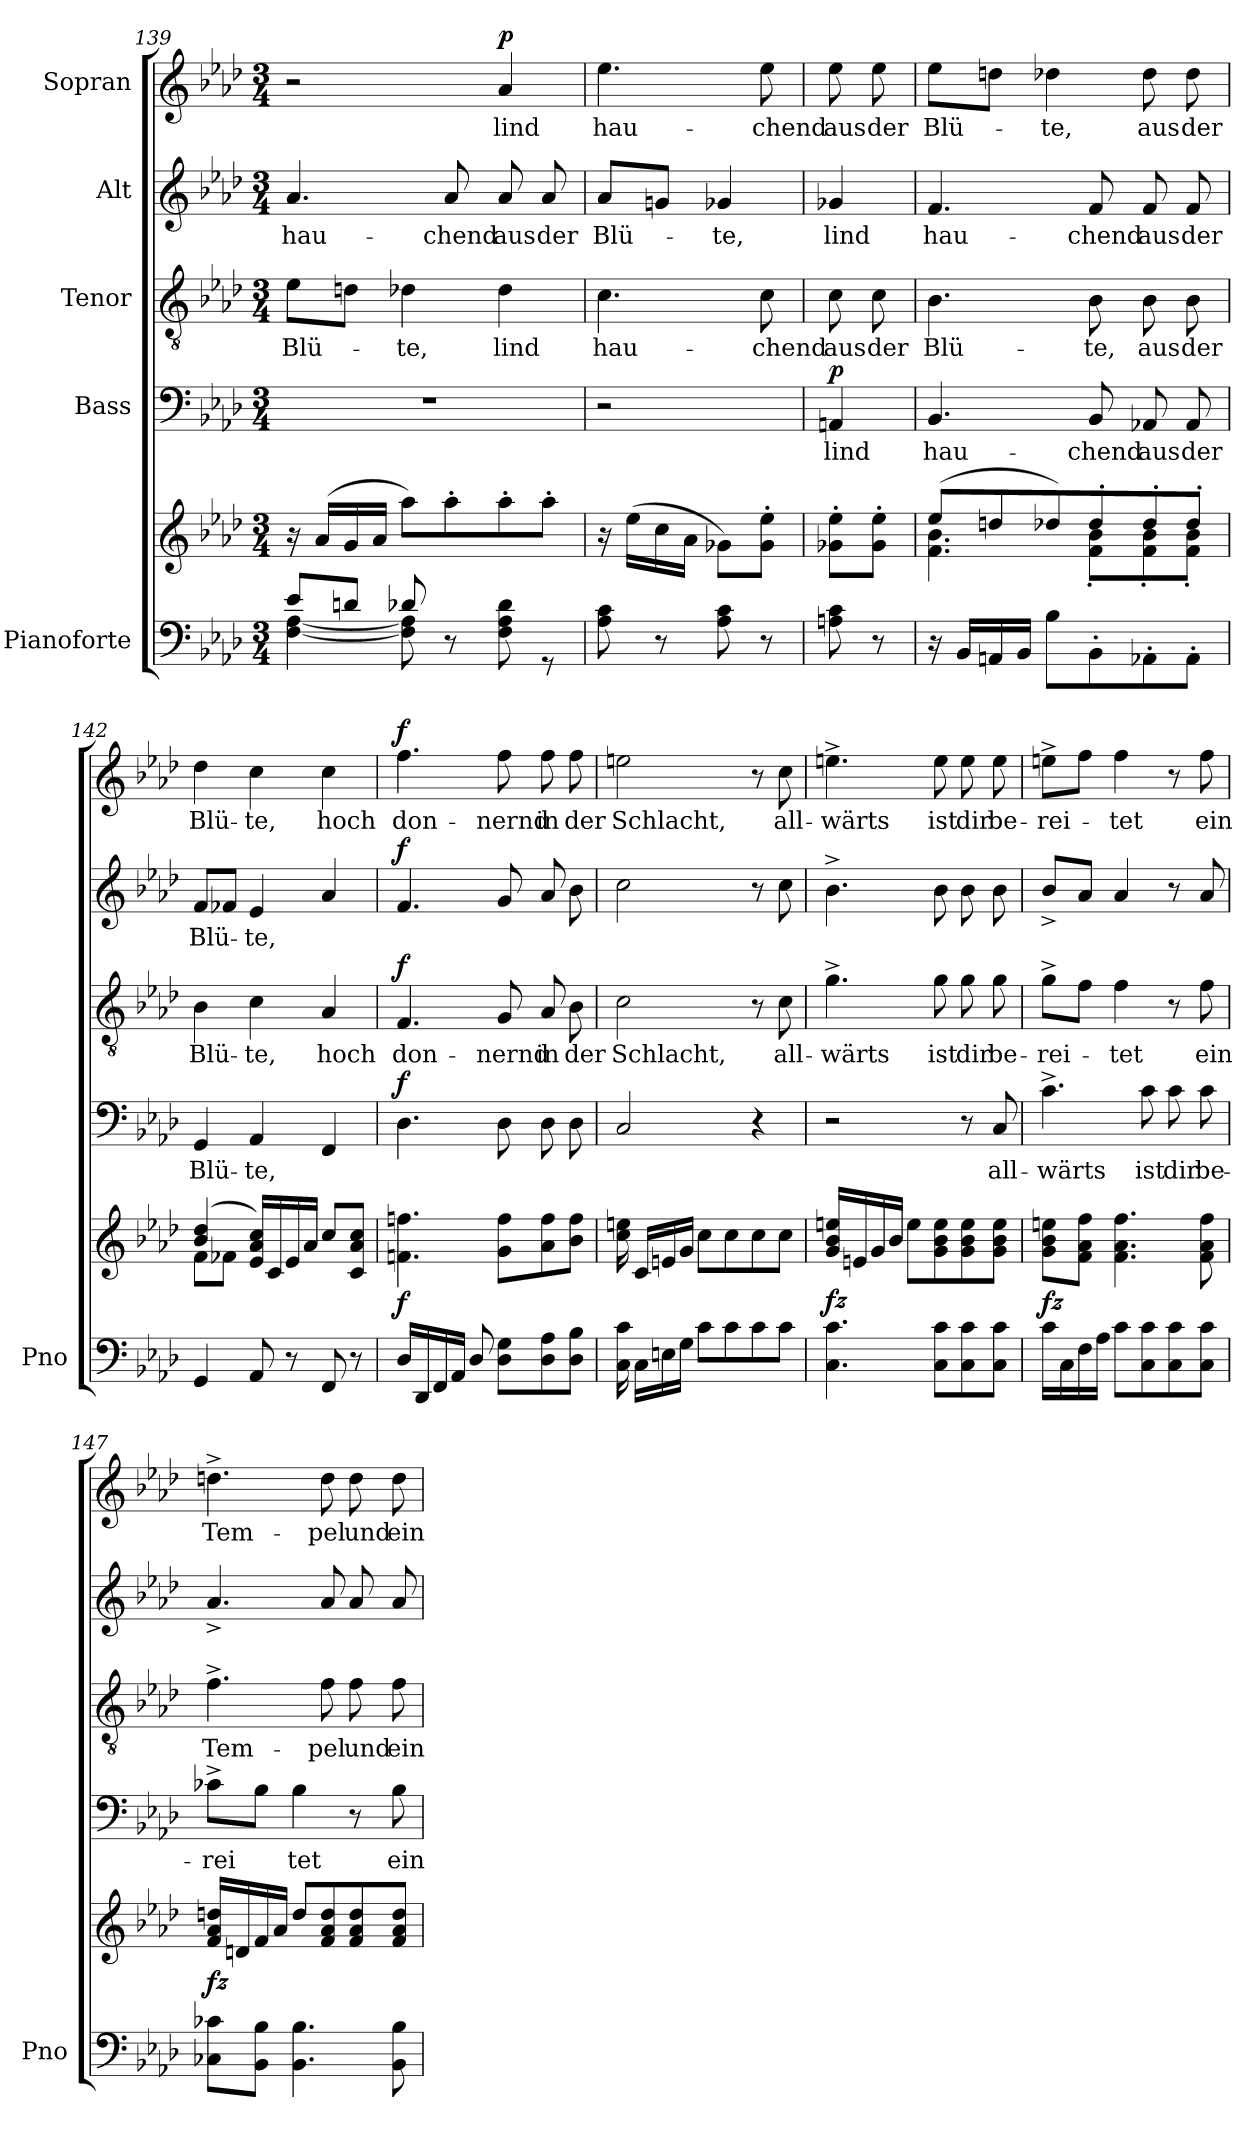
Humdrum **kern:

**kern	**kern	**dynam	**kern	**text	**dynam	**kern	**text	**dynam	**kern	**text	**dynam	**kern	**text	**dynam
*part5	*part5	*part5	*part4	*part4	*part4	*part3	*part3	*part3	*part2	*part2	*part2	*part1	*part1	*part1
*staff6	*staff5	*staff5/6	*staff4	*staff4	*staff4	*staff3	*staff3	*staff3	*staff2	*staff2	*staff2	*staff1	*staff1	*staff1
*I"Pianoforte	*	*	*I"Bass	*	*	*I"Tenor	*	*	*I"Alt	*	*	*I"Sopran	*	*
*I'Pno	*	*	*	*	*	*	*	*	*	*	*	*	*	*
*clefF4	*clefG2	*	*clefF4	*	*	*clefGv2	*	*	*clefG2	*	*	*clefG2	*	*
*k[b-e-a-d-]	*k[b-e-a-d-]	*	*k[b-e-a-d-]	*	*	*k[b-e-a-d-]	*	*	*k[b-e-a-d-]	*	*	*k[b-e-a-d-]	*	*
*M3/4	*M3/4	*	*M3/4	*	*	*M3/4	*	*	*M3/4	*	*	*M3/4	*	*
=139	=139	=139	=139	=139	=139	=139	=139	=139	=139	=139	=139	=139	=139	=139
*^	*	*	*	*	*	*	*	*	*	*	*	*	*	*
!	!	!	!	!	!	!	!	!LO:LY:b	!	!	!LO:LY:b	!	!	!	!
8e-/L	[4F\ [4A-\	16r	.	2.r	.	.	8e-\L	Blü-	.	4.a-/	hau-	.	2r	.	.
.	.	(16a-/LL	.	.	.	.	.	.	.	.	.	.	.	.	.
8dn/J	.	16g/	.	.	.	.	8dn\J	.	.	.	.	.	.	.	.
.	.	16a-/JJ	.	.	.	.	.	.	.	.	.	.	.	.	.
!	!	!	!	!	!	!	!	!LO:LY:b	!	!	!	!	!	!	!
8d-X/	8F\] 8A-\]	8aa-\L)	.	.	.	.	4d-X\	-te,	.	.	.	.	.	.	.
!	!	!	!	!	!	!	!	!	!	!	!LO:LY:b	!	!	!	!
8r	8ryy	8aa-'\	.	.	.	.	.	.	.	8a-/	-chend	.	.	.	.
!	!	!	!	!	!	!	!	!LO:LY:b	!	!	!LO:LY:b	!	!	!LO:LY:b	!LO:DY:a
8F\ 8A-\ 8d-\	4ryy	8aa-'\	.	.	.	.	4d-\	lind	.	8a-/	aus	.	4a-/	lind	p
!	!	!	!	!	!	!	!	!	!	!	!LO:LY:b	!	!	!	!
8rGG	.	8aa-'\J	.	.	.	.	.	.	.	8a-/	der	.	.	.	.
*v	*v	*	*	*	*	*	*	*	*	*	*	*	*	*	*
=140	=140	=140	=140	=140	=140	=140	=140	=140	=140	=140	=140	=140	=140	=140
!	!	!	!	!	!	!	!LO:LY:b	!	!	!LO:LY:b	!	!	!LO:LY:b	!
8A-\ 8c\	16r	.	2r	.	.	4.c\	hau-	.	8a-/L	Blü-	.	4.ee-\	hau-	.
.	(16ee-\LL	.	.	.	.	.	.	.	.	.	.	.	.	.
8r	16cc\	.	.	.	.	.	.	.	8gn/J	.	.	.	.	.
.	16a-\JJ	.	.	.	.	.	.	.	.	.	.	.	.	.
!	!	!	!	!	!	!	!	!	!	!LO:LY:b	!	!	!	!
8A-\ 8c\	8g-X\L)	.	.	.	.	.	.	.	4g-X/	-te,	.	.	.	.
!	!	!	!	!	!	!	!LO:LY:b	!	!	!	!	!	!LO:LY:b	!
8r	8g-\' 8ee-\'J	.	.	.	.	8c\	-chend	.	.	.	.	8ee-\	-chend	.
!!LO:LB:g=z
=140X13	=140X13	=140X13	=140X13	=140X13	=140X13	=140X13	=140X13	=140X13	=140X13	=140X13	=140X13	=140X13	=140X13	=140X13
!	!	!	!	!LO:LY:b	!LO:DY:a	!	!LO:LY:b	!	!	!LO:LY:b	!	!	!LO:LY:b	!
8An\ 8c\	8g-X\' 8ee-\'L	.	4AAn/	lind	p	8c\	aus	.	4g-X/	lind	.	8ee-\	aus	.
!	!	!	!	!	!	!	!LO:LY:b	!	!	!	!	!	!LO:LY:b	!
8r	8g-\' 8ee-\'J	.	.	.	.	8c\	der	.	.	.	.	8ee-\	der	.
=141	=141	=141	=141	=141	=141	=141	=141	=141	=141	=141	=141	=141	=141	=141
*	*^	*	*	*	*	*	*	*	*	*	*	*	*	*
!	!	!	!	!	!LO:LY:b	!	!	!LO:LY:b	!	!	!LO:LY:b	!	!	!LO:LY:b	!
16r	(8ee-/L	4.f\ 4.b-\	.	4.BB-/	hau-	.	4.B-\	Blü-	.	4.f/	hau-	.	8ee-\L	Blü-	.
16BB-/LL	.	.	.	.	.	.	.	.	.	.	.	.	.	.	.
16AAn/	8ddn/	.	.	.	.	.	.	.	.	.	.	.	8ddn\J	.	.
16BB-/JJ	.	.	.	.	.	.	.	.	.	.	.	.	.	.	.
!	!	!	!	!	!	!	!	!	!	!	!	!	!	!LO:LY:b	!
8B-\L	8dd-X/)	.	.	.	.	.	.	.	.	.	.	.	4dd-X\	-te,	.
!	!	!	!	!	!LO:LY:b	!	!	!LO:LY:b	!	!	!LO:LY:b	!	!	!	!
8BB-'\	8dd-'/	8f\' 8b-\'L	.	8BB-/	-chend	.	8B-\	-te,	.	8f/	-chend	.	.	.	.
!	!	!	!	!	!LO:LY:b	!	!	!LO:LY:b	!	!	!LO:LY:b	!	!	!LO:LY:b	!
8AA-X'\	8dd-'/	8f\' 8b-\'	.	8AA-X/	aus	.	8B-\	aus	.	8f/	aus	.	8dd-\	aus	.
!	!	!	!	!	!LO:LY:b	!	!	!LO:LY:b	!	!	!LO:LY:b	!	!	!LO:LY:b	!
8AA-'\J	8dd-'/J	8f\' 8b-\'J	.	8AA-/	der	.	8B-\	der	.	8f/	der	.	8dd-\	der	.
=142	=142	=142	=142	=142	=142	=142	=142	=142	=142	=142	=142	=142	=142	=142	=142
!	!	!	!	!	!LO:LY:b	!	!	!LO:LY:b	!	!	!LO:LY:b	!	!	!LO:LY:b	!
4GG/	(4b-/ 4dd-/	8f\L	.	4GG/	Blü-	.	4B-\	Blü-	.	8f/L	Blü-	.	4dd-\	Blü-	.
.	.	8f-X\J	.	.	.	.	.	.	.	8f-X/J	.	.	.	.	.
!	!	!	!	!	!LO:LY:b	!	!	!LO:LY:b	!	!	!LO:LY:b	!	!	!LO:LY:b	!
8AA-/	16e-/ 16a-/ 16cc/LL)	2ryy	.	4AA-/	-te,	.	4c\	-te,	.	4e-/	-te,	.	4cc\	-te,	.
.	16c/	.	.	.	.	.	.	.	.	.	.	.	.	.	.
8r	16e-/	.	.	.	.	.	.	.	.	.	.	.	.	.	.
.	16a-/JJ	.	.	.	.	.	.	.	.	.	.	.	.	.	.
!	!	!	!	!	!	!	!	!LO:LY:b	!	!	!	!	!	!LO:LY:b	!
8FF/	8cc/L	.	.	4FF/	.	.	4A-/	hoch	.	4a-/	.	.	4cc\	hoch	.
8r	8c/ 8a-/ 8cc/J	.	.	.	.	.	.	.	.	.	.	.	.	.	.
*	*v	*v	*	*	*	*	*	*	*	*	*	*	*	*	*
=143	=143	=143	=143	=143	=143	=143	=143	=143	=143	=143	=143	=143	=143	=143
!	!	!LO:DY:a=2	!	!	!LO:DY:a	!	!LO:LY:b	!LO:DY:a	!	!	!LO:DY:a	!	!LO:LY:b	!LO:DY:a
16D-/LL	4.fn\ 4.ffn\	f	4.D-\	.	f	4.F/	don-	f	4.f/	.	f	4.ff\	don-	f
16DD-/	.	.	.	.	.	.	.	.	.	.	.	.	.	.
16FF/	.	.	.	.	.	.	.	.	.	.	.	.	.	.
16AA-/JJ	.	.	.	.	.	.	.	.	.	.	.	.	.	.
8D-/	.	.	.	.	.	.	.	.	.	.	.	.	.	.
!	!	!	!	!	!	!	!LO:LY:b	!	!	!	!	!	!LO:LY:b	!
8D-\ 8G\L	8g\ 8ff\L	.	8D-\	.	.	8G/	-nernd	.	8g/	.	.	8ff\	-nernd	.
!	!	!	!	!	!	!	!LO:LY:b	!	!	!	!	!	!LO:LY:b	!
8D-\ 8A-\	8a-\ 8ff\	.	8D-\	.	.	8A-/	in	.	8a-/	.	.	8ff\	in	.
!	!	!	!	!	!	!	!LO:LY:b	!	!	!	!	!	!LO:LY:b	!
8D-\ 8B-\J	8b-\ 8ff\J	.	8D-\	.	.	8B-\	der	.	8b-\	.	.	8ff\	der	.
=144	=144	=144	=144	=144	=144	=144	=144	=144	=144	=144	=144	=144	=144	=144
!	!	!	!	!	!	!	!LO:LY:b	!	!	!	!	!	!LO:LY:b	!
16C\ 16c\	16cc\ 16een\	.	2C/	.	.	2c\	Schlacht,	.	2cc\	.	.	2een\	Schlacht,	.
16C\LL	16c/LL	.	.	.	.	.	.	.	.	.	.	.	.	.
16En\	16en/	.	.	.	.	.	.	.	.	.	.	.	.	.
16G\JJ	16g/JJ	.	.	.	.	.	.	.	.	.	.	.	.	.
8c\L	8cc\L	.	.	.	.	.	.	.	.	.	.	.	.	.
8c\	8cc\	.	.	.	.	.	.	.	.	.	.	.	.	.
8c\	8cc\	.	4r	.	.	8r	.	.	8r	.	.	8r	.	.
!	!	!	!	!	!	!	!LO:LY:b	!	!	!	!	!	!LO:LY:b	!
8c\J	8cc\J	.	.	.	.	8c\	all-	.	8cc\	.	.	8cc\	all-	.
!!LO:LB:g=z
=145	=145	=145	=145	=145	=145	=145	=145	=145	=145	=145	=145	=145	=145	=145
!	!	!LO:DY:a=2	!	!	!	!	!LO:LY:b	!	!	!	!	!	!LO:LY:b	!
4.C\ 4.c\	16g/ 16b-/ 16een/LL	fz	2r	.	.	4.g^\	-wärts	.	4.b-^\	.	.	4.een^\	-wärts	.
.	16en/	.	.	.	.	.	.	.	.	.	.	.	.	.
.	16g/	.	.	.	.	.	.	.	.	.	.	.	.	.
.	16b-/JJ	.	.	.	.	.	.	.	.	.	.	.	.	.
.	8ee\L	.	.	.	.	.	.	.	.	.	.	.	.	.
!	!	!	!	!	!	!	!LO:LY:b	!	!	!	!	!	!LO:LY:b	!
8C\ 8c\L	8g\ 8b-\ 8ee\	.	.	.	.	8g\	ist	.	8b-\	.	.	8ee\	ist	.
!	!	!	!	!	!	!	!LO:LY:b	!	!	!	!	!	!LO:LY:b	!
8C\ 8c\	8g\ 8b-\ 8ee\	.	8r	.	.	8g\	dir	.	8b-\	.	.	8ee\	dir	.
!	!	!	!	!LO:LY:b	!	!	!LO:LY:b	!	!	!	!	!	!LO:LY:b	!
8C\ 8c\J	8g\ 8b-\ 8ee\J	.	8C/	all-	.	8g\	be-	.	8b-\	.	.	8ee\	be-	.
=146	=146	=146	=146	=146	=146	=146	=146	=146	=146	=146	=146	=146	=146	=146
!	!	!LO:DY:a=2	!	!LO:LY:b	!	!	!LO:LY:b	!	!	!	!	!	!LO:LY:b	!
16c\LL	8g\ 8b-\ 8een\L	fz	4.c^\	-wärts	.	8g^\L	-rei-	.	8b-^/L	.	.	8een^\L	-rei-	.
16C\	.	.	.	.	.	.	.	.	.	.	.	.	.	.
16F\	8f\ 8a-\ 8ff\J	.	.	.	.	8f\J	.	.	8a-/J	.	.	8ff\J	.	.
16A-\JJ	.	.	.	.	.	.	.	.	.	.	.	.	.	.
!	!	!	!	!	!	!	!LO:LY:b	!	!	!	!	!	!LO:LY:b	!
8c\L	4.f\ 4.a-\ 4.ff\	.	.	.	.	4f\	-tet	.	4a-/	.	.	4ff\	-tet	.
!	!	!	!	!LO:LY:b	!	!	!	!	!	!	!	!	!	!
8C\ 8c\	.	.	8c\	ist	.	.	.	.	.	.	.	.	.	.
!	!	!	!	!LO:LY:b	!	!	!	!	!	!	!	!	!	!
8C\ 8c\	.	.	8c\	dir	.	8r	.	.	8r	.	.	8r	.	.
!	!	!	!	!LO:LY:b	!	!	!LO:LY:b	!	!	!	!	!	!LO:LY:b	!
8C\ 8c\J	8f\ 8a-\ 8ff\	.	8c\	be-	.	8f\	ein	.	8a-/	.	.	8ff\	ein	.
=147	=147	=147	=147	=147	=147	=147	=147	=147	=147	=147	=147	=147	=147	=147
!	!	!LO:DY:a=2	!	!LO:LY:b	!	!	!LO:LY:b	!	!	!	!	!	!LO:LY:b	!
8C-X\ 8c-X\L	16f/ 16a-/ 16ddn/LL	fz	8c-X^\L	-rei	.	4.f^\	Tem-	.	4.a-^/	.	.	4.ddn^\	Tem-	.
.	16dn/	.	.	.	.	.	.	.	.	.	.	.	.	.
8BB-\ 8B-\J	16f/	.	8B-\J	.	.	.	.	.	.	.	.	.	.	.
.	16a-/JJ	.	.	.	.	.	.	.	.	.	.	.	.	.
!	!	!	!	!LO:LY:b	!	!	!	!	!	!	!	!	!	!
4.BB-\ 4.B-\	8dd/L	.	4B-\	tet	.	.	.	.	.	.	.	.	.	.
!	!	!	!	!	!	!	!LO:LY:b	!	!	!	!	!	!LO:LY:b	!
.	8f/ 8a-/ 8dd/	.	.	.	.	8f\	-pel	.	8a-/	.	.	8dd\	-pel	.
!	!	!	!	!	!	!	!LO:LY:b	!	!	!	!	!	!LO:LY:b	!
.	8f/ 8a-/ 8dd/	.	8r	.	.	8f\	und	.	8a-/	.	.	8dd\	und	.
!	!	!	!	!LO:LY:b	!	!	!LO:LY:b	!	!	!	!	!	!LO:LY:b	!
8BB-\ 8B-\	8f/ 8a-/ 8dd/J	.	8B-\	ein	.	8f\	ein	.	8a-/	.	.	8dd\	ein	.
=	=	=	=	=	=	=	=	=	=	=	=	=	=	=
*-	*-	*-	*-	*-	*-	*-	*-	*-	*-	*-	*-	*-	*-	*-
